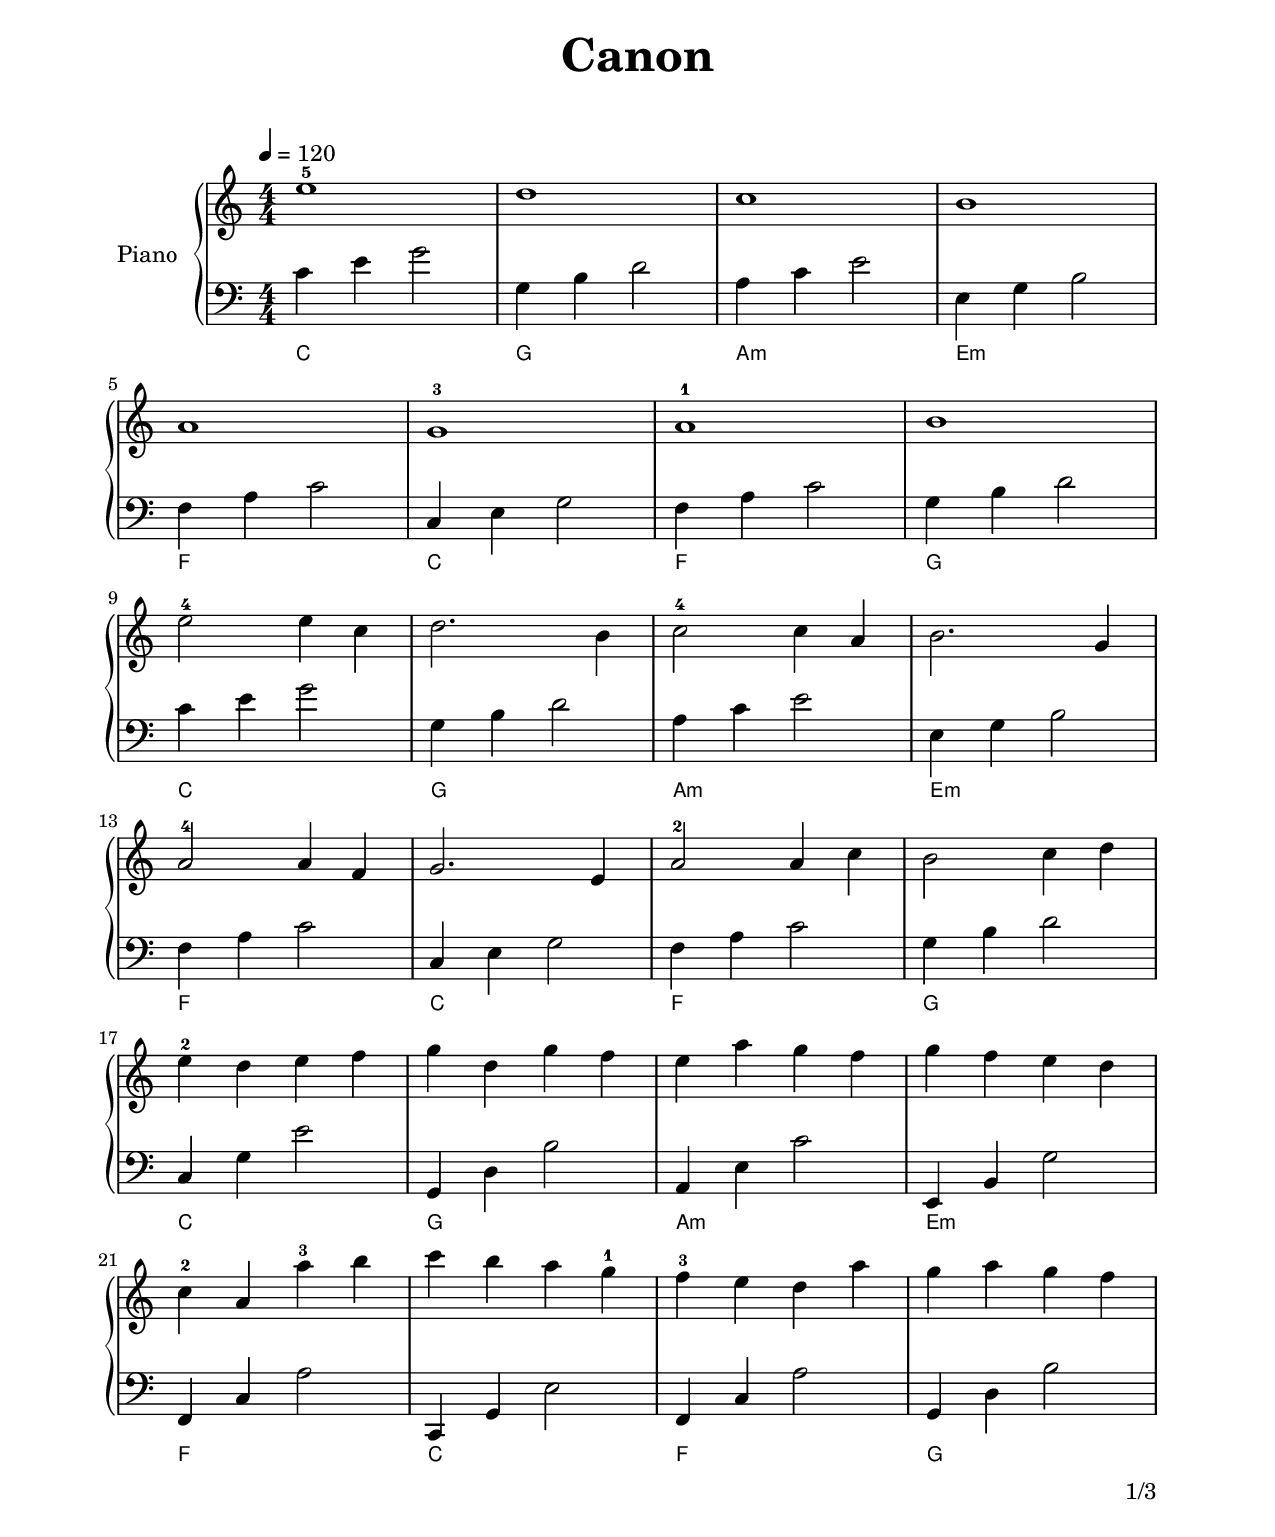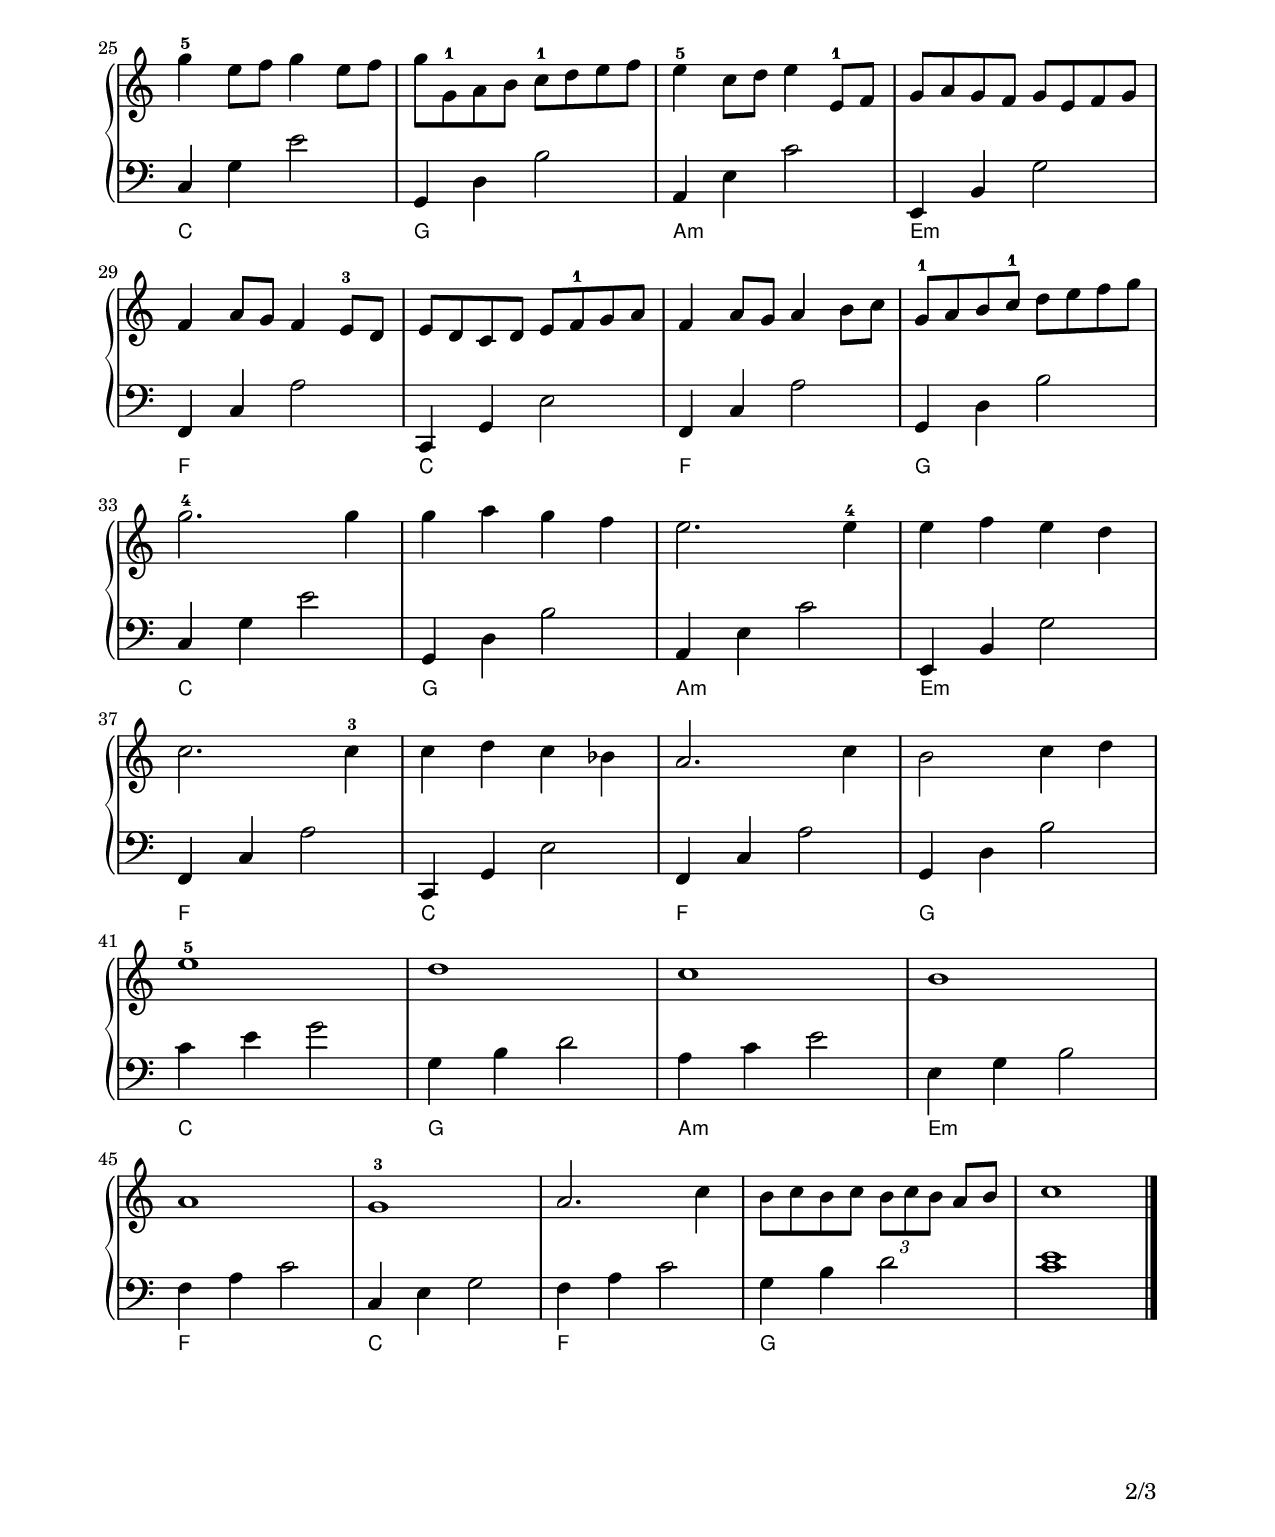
\version "2.24.3"
\include "../settings.v1.ly"

\header {
  title = \markup \override #'((font-size . 6)) "Canon"
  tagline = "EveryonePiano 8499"
}

\paper {
  total-page = 3
}

\markup \vspace #1.5

Ci   = { c4  e4  g2  }
Cii  = { c'4 e'4 g'2 }
Ciii = { c4  g4  e'2 }
Civ  = { c,4 g,4 e2  }
Emi  = { e4  g4  b2  }
Emii = { e,4 b,4 g2  }
Fi   = { f4  a4  c'2 }
Fii  = { f,4 c4  a2  }
Gi   = { g4  b4  d'2 }
Gii  = { g,4 d4  b2  }
Ami  = { a4  c'4 e'2 }
Amii = { a,4 e4  c'2 }

\score {
  \new PianoStaff \with {
    instrumentName = "Piano"
  } <<
    \new Staff {
      \tempo 4 = 120
      \clef treble
      \key c \major
      \time 4/4
      
      e''1^5 | d''1  | c''1  | b'1 | \break
      a'1    | g'1^3 | a'1^1 | b'1 | \break
      
      e''2^4 e''4 c''4 | d''2. b'4 | c''2^4 c''4 a'4  | b'2.      g'4  | \break
      a'2^4  a'4  f'4  | g'2.  e'4 | a'2^2  a'4  c''4 | b'2  c''4 d''4 | \break
      
      e''4^2 d''4 e''4   f''4 | g''4  d''4 g''4 f''4   | e''4   a''4 g''4 f''4 | g''4 f''4 e''4 d''4 | \break
      c''4^2 a'4  a''4^3 b''4 | c'''4 b''4 a''4 g''4^1 | f''4^3 e''4 d''4 a''4 | g''4 a''4 g''4 f''4 | \break
      
      g''4^5 e''8 f''8 g''4 e''8  f''8 | g''8  g'8^1 a'8 b'8    c''8^1 d''8  e''8 f''8 |
      e''4^5 c''8 d''8 e''4 e'8^1 f'8  | g'8   a'8   g'8 f'8    g'8    e'8   f'8  g'8  | \break
      f'4    a'8  g'8  f'4  e'8^3 d'8  | e'8   d'8   c'8 d'8    e'8    f'8^1 g'8  a'8  |
      f'4    a'8  g'8  a'4  b'8   c''8 | g'8^1 a'8   b'8 c''8^1 d''8   e''8  f''8 g''8 | \break
      
      g''2.^4 g''4   | g''4 a''4 g''4 f''4 | e''2. e''4^4 | e''4 f''4 e''4 d''4 | \break
      c''2.   c''4^3 | c''4 d''4 c''4 bf'4 | a'2.  c''4   | b'2       c''4 d''4 | \break
      
      e''1^5 | d''1 | c''1 | b'1 | \break

      a'1 | g'1^3 | a'2. c''4 | b'8 c''8 b'8 c''8 \tuplet 3/2 { b'8 c''8 b'8 } a'8 b'8 | c''1 | \bar "|."
    }
    \new Staff {
      \clef bass
      \key c \major
      \time 4/4
      
      \Cii | \Gi | \Ami | \Emi |
      \Fi  | \Ci | \Fi  | \Gi  |
      
      \Cii | \Gi | \Ami | \Emi |
      \Fi  | \Ci | \Fi  | \Gi  |
      
      \Ciii | \Gii | \Amii | \Emii |
      \Fii  | \Civ | \Fii  | \Gii  |
      
      \Ciii | \Gii | \Amii | \Emii |
      \Fii  | \Civ | \Fii  | \Gii  |
      
      \Ciii | \Gii | \Amii | \Emii |
      \Fii  | \Civ | \Fii  | \Gii  |
      
      \Cii | \Gi | \Ami | \Emi |
      \Fi  | \Ci | \Fi  | \Gi  | <c' e'>1 |
    }
    \chords {
      c1 | g1 | a1:m | e1:m |
      f1 | c1 | f1   | g1   |
      
      c1 | g1 | a1:m | e1:m |
      f1 | c1 | f1   | g1   |
      
      c1 | g1 | a1:m | e1:m |
      f1 | c1 | f1   | g1   |
      
      c1 | g1 | a1:m | e1:m |
      f1 | c1 | f1   | g1   |
      
      c1 | g1 | a1:m | e1:m |
      f1 | c1 | f1   | g1   |
      
      c1 | g1 | a1:m | e1:m |
      f1 | c1 | f1   | g1   | r1 |
    }
  >>
  \layout {}
  \midi {}
}
